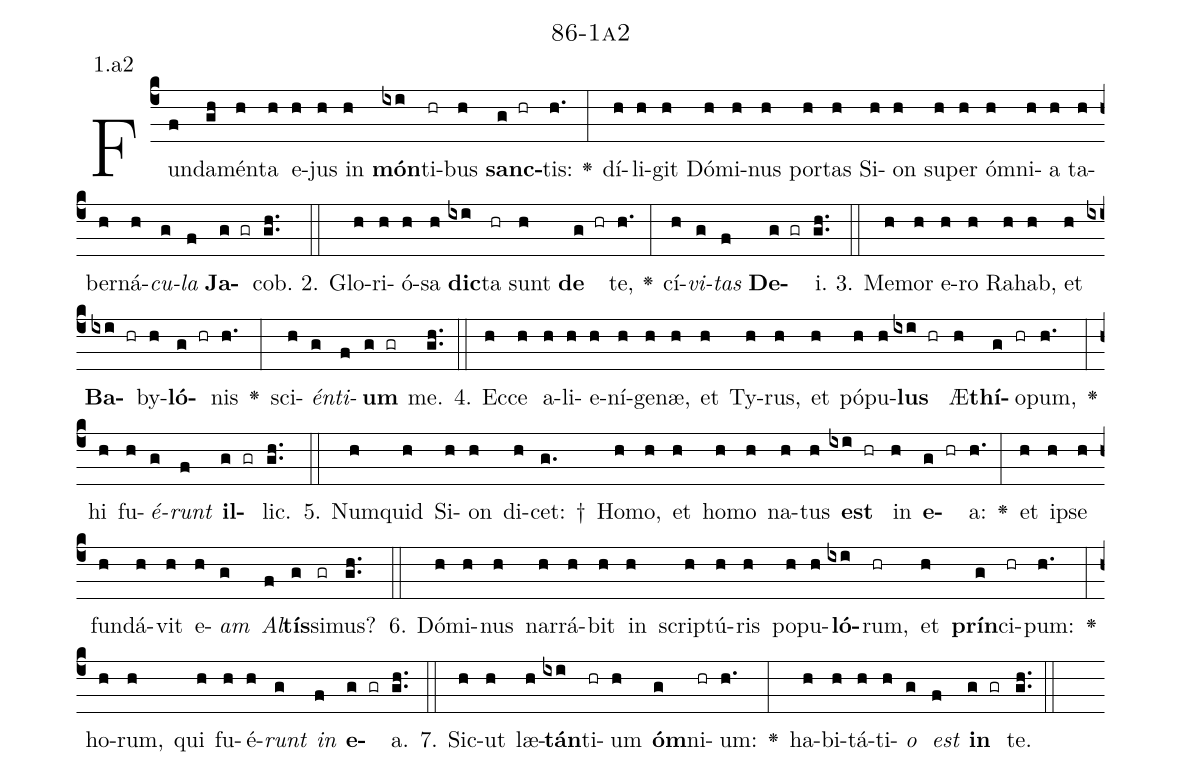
name: 86-1a2;
annotation: 1.a2;
%%
(c4)Fun(f)da(gh)mén(h)ta(h) e(h)jus(h) in(h) <b>món</b>(ixi)ti(hr)bus(h) <b>sanc</b>(g hr)tis:(h.) <v>\greheightstar</v>(:) dí(h)li(h)git(h) Dó(h)mi(h)nus(h) por(h)tas(h) Si(h)on(h) su(h)per(h) óm(h)ni(h)a(h) ta(h)ber(h)ná(h)<i>cu</i>(g)<i>la</i>(f) <b>Ja</b>(g gr)cob.(gh..) (::)
2. Glo(h)ri(h)ó(h)sa(h) <b>dic</b>(ixi)ta(hr) sunt(h) <b>de</b>(g hr) te,(h.) <v>\greheightstar</v>(:) cí(h)<i>vi</i>(g)<i>tas</i>(f) <b>De</b>(g gr)i.(gh..) (::)
3. Me(h)mor(h) e(h)ro(h) Ra(h)hab,(h) et(h) <b>Ba</b>(ixi hr)by(h)<b>ló</b>(g hr)nis(h.) <v>\greheightstar</v>(:) sci(h)<i>én</i>(g)<i>ti</i>(f)<b>um</b>(g gr) me.(gh..) (::)
4. Ec(h)ce(h) a(h)li(h)e(h)ní(h)ge(h)næ,(h) et(h) Ty(h)rus,(h) et(h) pó(h)pu(h)<b>lus</b>(ixi hr) Æ(h)<b>thí</b>(g)o(hr)pum,(h.) <v>\greheightstar</v>(:) hi(h) fu(h)<i>é</i>(g)<i>runt</i>(f) <b>il</b>(g gr)lic.(gh..) (::)
5. Num(h)quid(h) Si(h)on(h) di(h)cet: †(g.) Ho(h)mo,(h) et(h) ho(h)mo(h) na(h)tus(h) <b>est</b>(ixi hr) in(h) <b>e</b>(g hr)a:(h.) <v>\greheightstar</v>(:) et(h) ip(h)se(h) fun(h)dá(h)vit(h) e(h)<i>am</i>(g) <i>Al</i>(f)<b>tís</b>(g)si(gr)mus?(gh..) (::)
6. Dó(h)mi(h)nus(h) nar(h)rá(h)bit(h) in(h) scrip(h)tú(h)ris(h) po(h)pu(h)<b>ló</b>(ixi)rum,(hr) et(h) <b>prín</b>(g)ci(hr)pum:(h.) <v>\greheightstar</v>(:) ho(h)rum,(h) qui(h) fu(h)é(h)<i>runt</i>(g) <i>in</i>(f) <b>e</b>(g gr)a.(gh..) (::)
7. Sic(h)ut(h) læ(h)<b>tán</b>(ixi)ti(hr)um(h) <b>óm</b>(g)ni(hr)um:(h.) <v>\greheightstar</v>(:) ha(h)bi(h)tá(h)ti(h)<i>o</i>(g) <i>est</i>(f) <b>in</b>(g gr) te.(gh..) (::)
